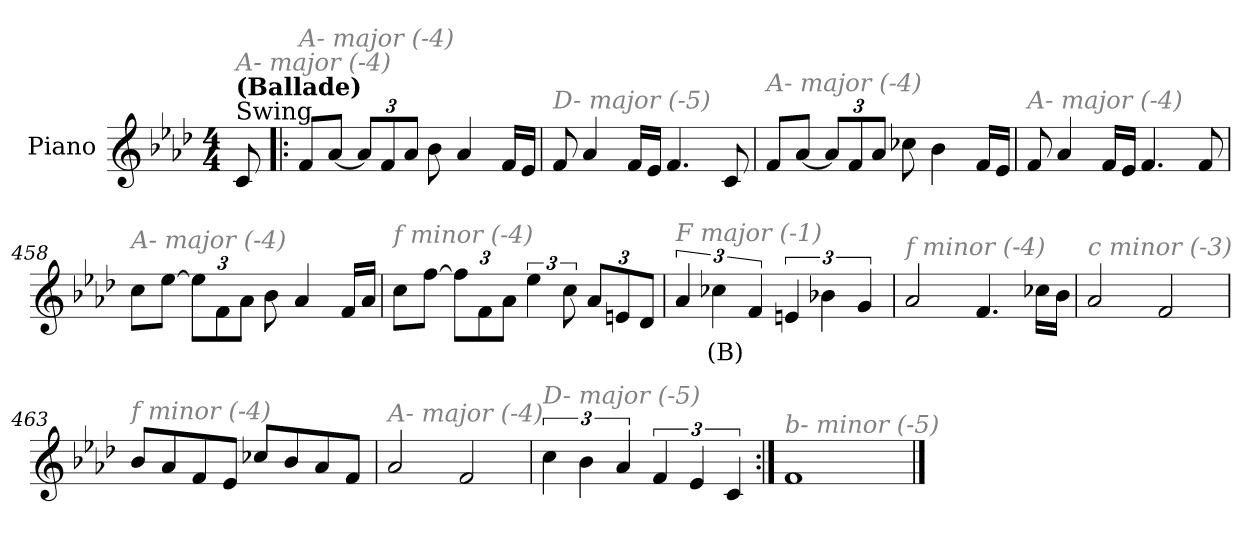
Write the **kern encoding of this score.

**kern	**text
*part1	*part1
*staff1	*staff1
*I"Piano	*
*I'Pno.	*
*clefG2	*
*k[b-e-a-d-]	*
*M4/4	*
=1	=1
!LO:TX:a:t=Swing	!
!LO:TX:a:B:t=(Ballade)	!
!LO:TX:i:color=#808080:t=A- major (-4)	!
8c/	.
=454!|:	=454!|:
!LO:TX:i:color=#808080:t=A- major (-4)	!
8f/L	.
[8a-/J	.
*Xbrackettup	*
12a-/L]	.
12f/	.
12a-/J	.
8b-\	.
4a-/	.
16f/LL	.
16e-/JJ	.
=455	=455
!LO:TX:i:color=#808080:t=D- major (-5)	!
8f/	.
4a-/	.
16f/LL	.
16e-/JJ	.
4.f/	.
8c/	.
=456	=456
!LO:TX:i:color=#808080:t=A- major (-4)	!
8f/L	.
[8a-/J	.
12a-/L]	.
12f/	.
12a-/J	.
8cc-X\	.
4b-\	.
16f/LL	.
16e-/JJ	.
!!LO:LB:g=z
=457	=457
!LO:TX:i:color=#808080:t=A- major (-4)	!
8f/	.
4a-/	.
16f/LL	.
16e-/JJ	.
4.f/	.
8f/	.
=458	=458
!LO:TX:i:color=#808080:t=A- major (-4)	!
8cc\L	.
[8ee-\J	.
12ee-\L]	.
12f\	.
12a-\J	.
8b-\	.
4a-/	.
16f/LL	.
16a-/JJ	.
=459	=459
!LO:TX:i:color=#808080:t=f minor (-4)	!
8cc\L	.
[8ff\J	.
12ff\L]	.
12f\	.
12a-\J	.
*brackettup	*
6ee-\	.
12cc\	.
*Xbrackettup	*
12a-/L	.
12en/	.
12d-/J	.
!!LO:LB:g=z
=460	=460
*brackettup	*
!LO:TX:i:color=#808080:t=F major (-1)	!
6a-/	.
6cc-Xi\	(B)
6f/	.
6en/	.
6b-X\	.
6g/	.
=461	=461
!LO:TX:i:color=#808080:t=f minor (-4)	!
2a-/	.
4.f/	.
16cc-X\LL	.
16b-\JJ	.
=462	=462
!LO:TX:i:color=#808080:t=c minor (-3)	!
2a-/	.
2f/	.
!!LO:LB:g=z
=463	=463
!LO:TX:i:color=#808080:t=f minor (-4)	!
8b-/L	.
8a-/	.
8f/	.
8e-/J	.
8cc-X/L	.
8b-/	.
8a-/	.
8f/J	.
=464	=464
!LO:TX:i:color=#808080:t=A- major (-4)	!
2a-/	.
2f/	.
=465	=465
!LO:TX:i:color=#808080:t=D- major (-5)	!
6cc\	.
6b-\	.
6a-/	.
6f/	.
6e-/	.
6c/	.
=466:|!	=466:|!
!LO:TX:i:color=#808080:t=b- minor (-5)	!
1f	.
==	==
*-	*-
